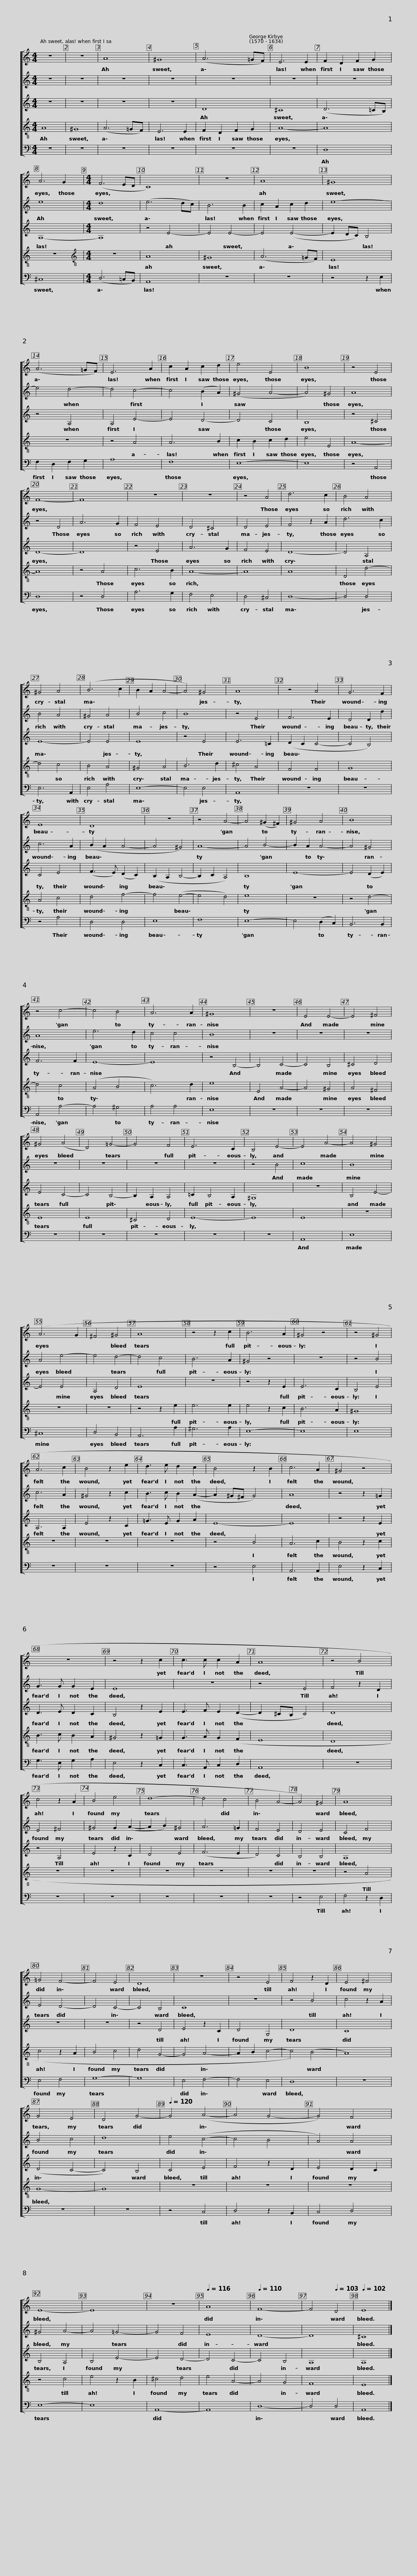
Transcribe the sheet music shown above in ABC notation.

X:1
%%score [ 1 2 3 4 5 ]
L:1/8
M:4/4
I:linebreak $
K:C
V:1 treble
V:2 treble
V:3 treble
V:4 treble-8
V:5 bass
V:1
 z8 | z8 | A8 | ^G8 | (A6 =GF) | %5
 E6 E2 | F2 D2 F2 G2 | A6 G2 |$[M:4/4] (F6 ED | C8) | %10
 z8 | A8 | ^G8 | (A6 =GF) | E6 A2 |$ %15
 c2 A2 c2 d2 | e4 E4 | B8 | z4 E4 | F8- | %20
 F8 | z8 | z8 |$ z4 A4 | d6 c2 | %25
 B4 A4 | ^G4 A4 | (B6 c2 | B2 A2 A4- | A4) ^G4 | %30
 A8 |$ z4 A4 | G6 F2 | E8 | D8 | %35
 z8 | z4 A4- | A4 (^G2 ^F2) | ^G4 A4 |$ B8 | %40
 z4 c4- | c4 B4 | A6 A2 | ^G8 | z8 | %45
 E4 E4- | E4 ^F4 |$ ^G4 (A4- | D4) =G4- | G4 F4 | %50
 E6 C2 | B,4 E4- | E4 A4- | A4 ^G4 | (A6 G2 |$ %55
 ^F4 ^G4 | A8 | z4 z2 c2 | B6 A2 | ^G4 z4 | %60
 z4 ^G4 | A6 c2 | B4 z2 e2 |$ d3 e d2 c2 | B4 z2 B2 | %65
 c6 A2 | ^G4 z4 | z8 | z4 z2 c2 | c3 c c2 A2 |$ %70
 A8 | z4 B4 | c4 z2 A2 | B4 e4 | d8- | %75
 d4 c4 | B4 A4- | A4) ^G4 | A8 |$ !courtesy!=G4 F4- | %80
 F4 E4 | D8 | z8 | z4 E4 | F4 z2 D2 | %85
 E4 ^F4 | G4 E4 | D4 G4- |$[Q:1/4=120][Q:1/4=120][Q:1/4=120][Q:1/4=120][Q:1/4=120] G4 (A4- | A4 G4- | %90
 G4) F4 | E8- | E8 | z8 |[Q:1/4=116] A8 | %95
[Q:1/4=110] F8- |[Q:1/4=106] F4[Q:1/4=103] D4 |[Q:1/4=102] E8 |] %98
V:2
 z8 | z8 | z8 | z8 | z8 | %5
 z8 | z8 | e8 |$[M:4/4] d8 | (e6 dc) | %10
 B6 B2 | c2 A2 c2 d2 | e8- | e4 d4- | d4 c4- |$ %15
 c4 (B2 A2) | (^G4 A4- | A4) ^G4 | A8 | z4 D4 | %20
 A6 G2 | F4 E4 | D4 ^C4 |$ D4 E4 | F4 z2 A2 | %25
 d6 c2 | B4 A4 | ^G4 A4 | B4 c4 | B8 | %30
 z4 E4 |$ F6 E2 | D4 D2 d2 | c6 A2 | (B2 A2 A4- | %35
 A4 ^G4) | A8- | A4 B4- | B2 A2 A4- |$ A4 ^G4 | %40
 A8 | e6 d2 | c4 c4 | B8 | z8 | %45
 z8 | z8 |$ z8 | z8 | z8 | %50
 z8 | z4 B4 | c8 | B8 | A4 e4- |$ %55
 e4 d4- | d4 c4 | B6 A2 | ^G4 z4 | z8 | %60
 z4 B4 | c6 A2 | ^G4 z2 c2 |$ B3 c B2 (A2- | A2 ^G^F G4) | %65
 A8 | z4 z2 =G2 | G3 G G2 E2 | E8 | z8 |$ %70
 z4 E4 | F4 z2 D2 | E4 ^F4 | ^G4 G2 (A2- | A2 B2) ^G4 | %75
 A6 =G2 | F4 E4 | D4 E4 | C4 F4 |$ E4 D4- | %80
 D4 C4- | C4 B,4 | C8 | z8 | z4 B4 | %85
 c4 z2 A2 | B4 c4 | d8 |$ e4 (c4- | c4 B4 | %90
 A4) A4 | ^G4 A4- | A4 =G4- | G4 F4 | E8 | %95
 D8- | D8 | ^C8 |] %98
V:3
 z8 | z8 | z8 | z8 | D8 | %5
 ^C8 | (D6 =CB,) | A,8- |$[M:4/4] A,8 | z4 E4- | %10
 E4 E4- | E4 (E4- | E2 DC) B,4 | z4 A,4 | A,4 E4- |$ %15
 E4 D4- | D4 C4 | B,8 | z4 ^C4 | D8- | %20
 D8 | z4 E4 | A6 G2 |$ F4 E4 | D8- | %25
 D4 A,4 | E8- | E4 E4 | E8 | z4 E4 | %30
 E6 =C2 |$ (D2 C2 C4- | C4 B,4) | C4 E4 | (F3 E) (D2 C2) | %35
 (B,2 A,2 B,4- | B,2 C2 A,4) | B,8 | E8- |$ E4 (D2 E2) | %40
 F6 F2 | E8- | E8 | z4 B,4- | B,4 C4- | %45
 C4 B,4 | ^C4 D4 |$ E4 C4- | C4 B,4- | B,2 A,2 A,4 | %50
 =C2 B,4 A,2 | ^G,8 | z8 | B,4 E4- | E4 E4 |$ %55
 A,4 D4 | E8 | z8 | z4 z2 E2 | E6 C2 | %60
 B,4 E4 | A,6 A,2 | E4 z2 C2 |$ !courtesy!=G3 E G2 A2 | E8- | %65
 E8 | z4 z2 E2 | D3 E D2 C2 | B,4 z2 E2 | E3 F E2 (D2- |$ %70
 D2 ^CB, C4) | D8 | z4 A,4 | E4 z2 C2 | D4 E4 | %75
 (F6 E2 | D4) C4 | B,4 B,4 | A,8 |$ z8 | %80
 z8 | z4 D4 | E4 z2 C2 | D4 G,4 | D8 | %85
 C8 | (D4 C4- | C4) B,4 |$ C4 E4 | F4 z2 D2 | %90
 E4 D2 C2 | B,4 A,4 | B,4 E4- | E4 D4- | D4 C4- | %95
 C4 B,4 | A,8 | A,8 |] %98
V:4
 A8 | ^G8 | (A6 =GF) | E6 E2 | F2 D2 F2 G2 | %5
 A8- | A8 | z8 |$[M:4/4][K:treble-8] z8 | A8 | %10
 ^G8 | (A6 =GF) | E8 | z8 | z4 A4 |$ %15
 A6 B2 | c2 B2 c2 d2 | e4 E4 | A8- | A8 | %20
 z4 A4 | c6 B2 | A8- |$ A8 | A8 | %25
 D4 d4- | d4 c4 | B4 A4 | ^G4 A4 | B6 d2 | %30
 ^c4 A4 |$ F4 F4 | G8 | A4 c4 | d4 f4- | %35
 f4 (e4- | e4 d4) | e8 | z8 |$ z4 d4- | %40
 d4 c4 | (A4 B4 | c6) d2 | e8 | E4 A4- | %45
 A4 ^G4 | A4 ^F4 |$ E8 | E8 | ^C4 D4 | %50
 E8- | E8 | E8 | z8 | z8 |$ %55
 z8 | z4 z2 e2 | e6 e2 | e4 z2 c2 | B6 A2 | %60
 ^G8 | z8 | z8 |$ z8 | z4 B4 | %65
 A6 c2 | B4 z2 c2 | B3 c B2 A2 | ^G4 z2 =G2 | G3 A G2 (F2 |$ %70
 E8 | D8 | z8 | z8 | z8 | %75
 z8 | z8 | z8 | z4 A4 |$ c4 z2 A2 | %80
 B4 c4 | d4 G4- | G4 A4- | A2 B2 c4- | c4) (B4 | %85
 A8) | G8- | G8 |$ z8 | z8 | %90
 z8 | z4 c4 | e4 z2 B2 | ^c4 d4 | e4 A4- | %95
 A4 G4 | F8 | E8 |] %98
V:5
 z8 | z8 | z8 | z8 | z8 | %5
 z8 | D,8 | ^C,8 |$[M:4/4] (D,6 =C,B,,) | A,,8 | %10
 z8 | z8 | z4 z2 E,2 | F,2 D,2 F,2 G,2 | A,8 |$ %15
 F,8 | E,8- | E,8 | z4 A,,4 | D,8 | %20
 z4 D,4 | A,6 G,2 | F,4 E,4 |$ D,4 ^C,4 | D,8- | %25
 D,4 D,4 | E,6 A,,2 | E,4 A,4 | E,8- | E,4 E,4 | %30
 A,,8 |$ z8 | z8 | z4 A,4 | D,4 D,4 | %35
 E,8 | F,8 | E,8- | E,4 (D,2 C,2) |$ B,,6 B,,2 | %40
 A,,4 A,4- | A,4 ^G,4 | A,4 A,4 | E,8 | z8 | %45
 z8 | z8 |$ z8 | z8 | z8 | %50
 z8 | z8 | A,,8 | E,8 | ^C,8 |$ %55
 D,4 B,,4 | A,,6 A,2 | ^G,6 A,2 | E,8- | E,8 | %60
 E,8 | z8 | z8 |$ z8 | z4 E,4 | %65
 A,,6 A,,2 | E,4 z2 C,2 | G,3 E, G,2 A,2 | E,4 z2 C,2 | C,3 A,, C,2 D,2 |$ %70
 A,,8 | z8 | z8 | z8 | z8 | %75
 z8 | z8 | z4 E,4 | F,4 z2 D,2 |$ E,4 F,4 | %80
 G,8- | G,8 | E,4 F,4- | F,4 E,4 | D,8 | %85
 z8 | z8 | z8 |$ z4 C,4 | D,4 z2 B,,2 | %90
 C,4 D,4 | E,8- | E,8 | A,,8- | A,,8 | %95
 D,8- | D,4 D,4 | A,,8 |] %98
